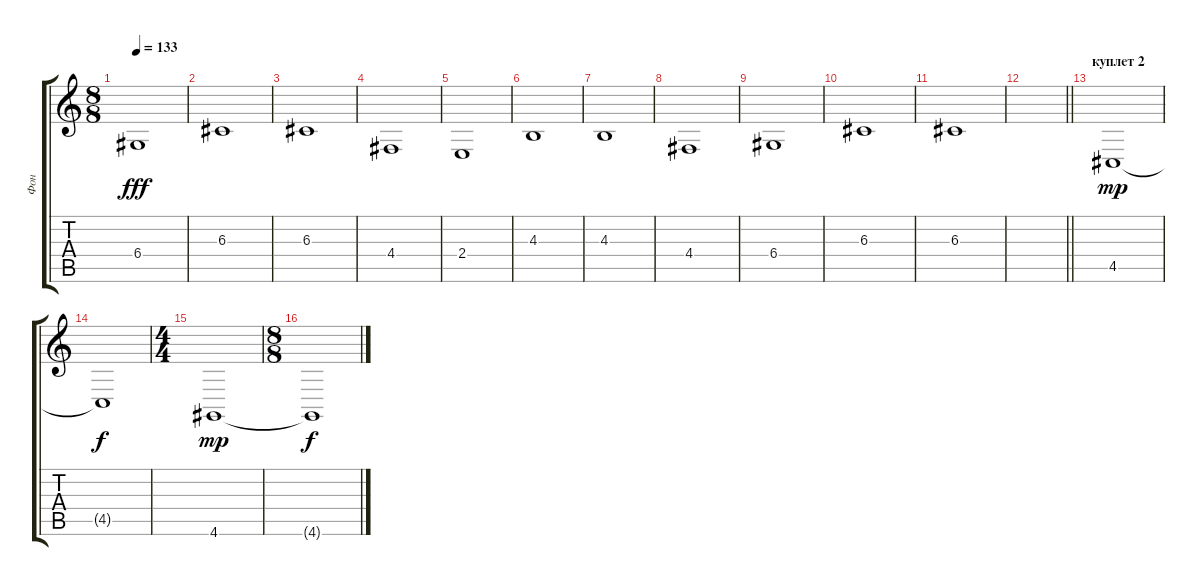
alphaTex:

\track ("Фон" "Фон") {instrument stringensemble1}
\staff {score tabs}
\tuning (E4 B3 G3 D3 A2 E2) {hide}
\ts (8 8)
\tempo 133
\clef g2
\ks c
6.4.1{dy fff} |
6.3.1 |
6.3.1 |
4.4.1 |
2.4.1 |
4.3.1 |
4.3.1 |
4.4.1 |
6.4.1 |
6.3.1 |
6.3.1 |
\barLineRight lightlight
|
\section ("" "куплет 2")
4.5.1{dy mp} |
4.5{t}.1{dy f} |
\ts (4 4)
4.6.1{dy mp} |
\ts (8 8)
4.6{t}.1{dy f}
